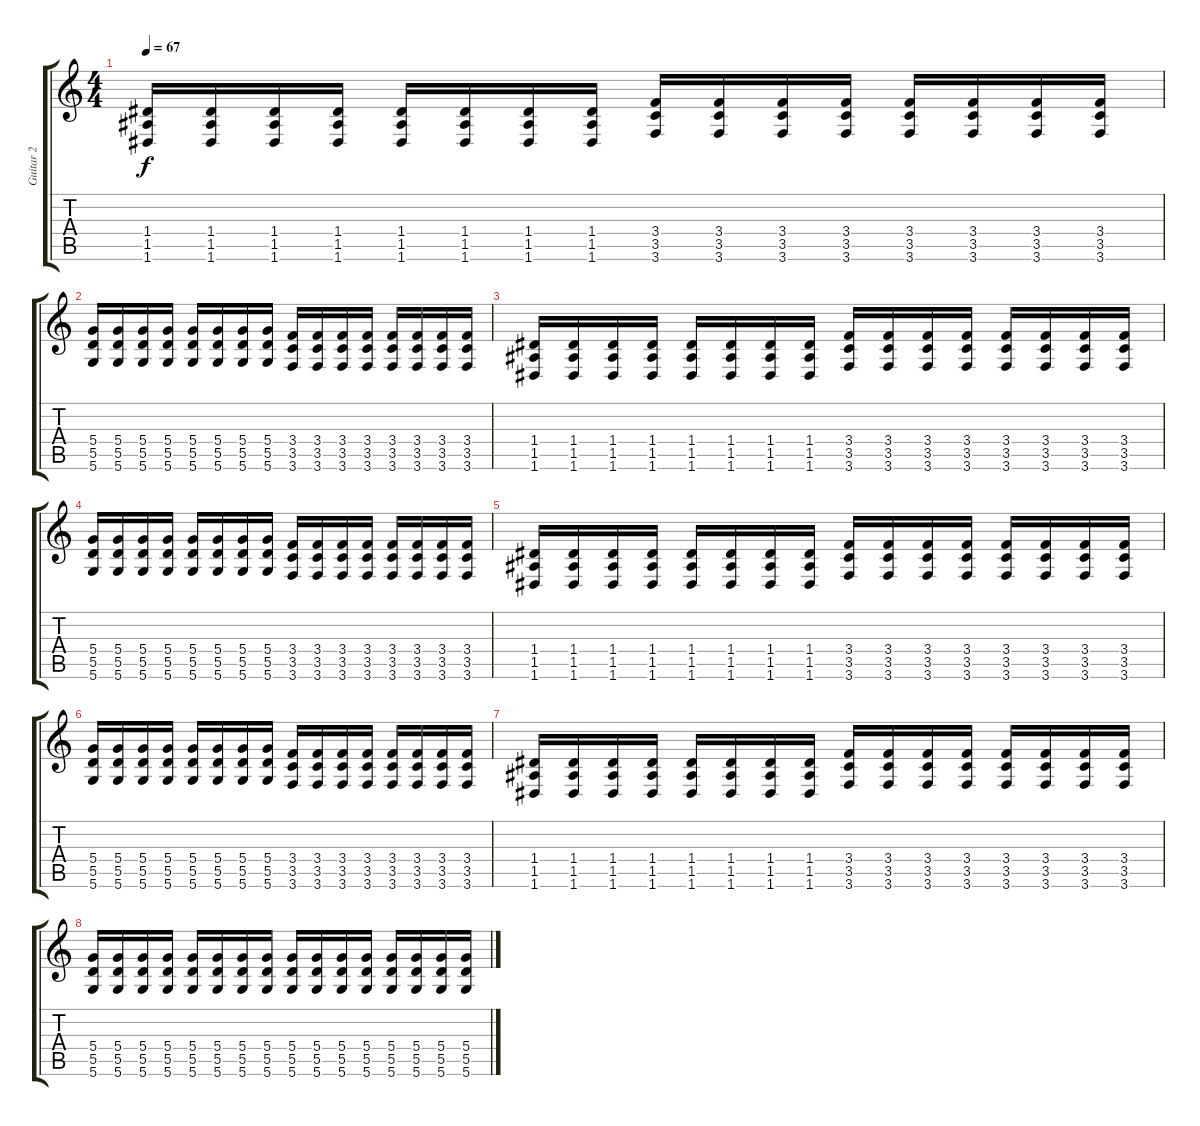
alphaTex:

\track ("Guitar 2" "Guitar 2") {instrument distortionguitar}
\staff {score tabs}
\tuning (E4 B3 G3 D3 A2 D2) {hide}
\ts (4 4)
\tempo 67
\clef g2
\ks c
(1.4 1.5 1.6).16{dy f} (1.4 1.5 1.6).16 (1.4 1.5 1.6).16 (1.4 1.5 1.6).16 (1.4 1.5 1.6).16 (1.4 1.5 1.6).16 (1.4 1.5 1.6).16 (1.4 1.5 1.6).16 (3.4 3.5 3.6).16 (3.4 3.5 3.6).16 (3.4 3.5 3.6).16 (3.4 3.5 3.6).16 (3.4 3.5 3.6).16 (3.4 3.5 3.6).16 (3.4 3.5 3.6).16 (3.4 3.5 3.6).16 |
(5.4 5.5 5.6).16 (5.4 5.5 5.6).16 (5.4 5.5 5.6).16 (5.4 5.5 5.6).16 (5.4 5.5 5.6).16 (5.4 5.5 5.6).16 (5.4 5.5 5.6).16 (5.4 5.5 5.6).16 (3.4 3.5 3.6).16 (3.4 3.5 3.6).16 (3.4 3.5 3.6).16 (3.4 3.5 3.6).16 (3.4 3.5 3.6).16 (3.4 3.5 3.6).16 (3.4 3.5 3.6).16 (3.4 3.5 3.6).16 |
(1.4 1.5 1.6).16 (1.4 1.5 1.6).16 (1.4 1.5 1.6).16 (1.4 1.5 1.6).16 (1.4 1.5 1.6).16 (1.4 1.5 1.6).16 (1.4 1.5 1.6).16 (1.4 1.5 1.6).16 (3.4 3.5 3.6).16 (3.4 3.5 3.6).16 (3.4 3.5 3.6).16 (3.4 3.5 3.6).16 (3.4 3.5 3.6).16 (3.4 3.5 3.6).16 (3.4 3.5 3.6).16 (3.4 3.5 3.6).16 |
(5.4 5.5 5.6).16 (5.4 5.5 5.6).16 (5.4 5.5 5.6).16 (5.4 5.5 5.6).16 (5.4 5.5 5.6).16 (5.4 5.5 5.6).16 (5.4 5.5 5.6).16 (5.4 5.5 5.6).16 (3.4 3.5 3.6).16 (3.4 3.5 3.6).16 (3.4 3.5 3.6).16 (3.4 3.5 3.6).16 (3.4 3.5 3.6).16 (3.4 3.5 3.6).16 (3.4 3.5 3.6).16 (3.4 3.5 3.6).16 |
(1.4 1.5 1.6).16 (1.4 1.5 1.6).16 (1.4 1.5 1.6).16 (1.4 1.5 1.6).16 (1.4 1.5 1.6).16 (1.4 1.5 1.6).16 (1.4 1.5 1.6).16 (1.4 1.5 1.6).16 (3.4 3.5 3.6).16 (3.4 3.5 3.6).16 (3.4 3.5 3.6).16 (3.4 3.5 3.6).16 (3.4 3.5 3.6).16 (3.4 3.5 3.6).16 (3.4 3.5 3.6).16 (3.4 3.5 3.6).16 |
(5.4 5.5 5.6).16 (5.4 5.5 5.6).16 (5.4 5.5 5.6).16 (5.4 5.5 5.6).16 (5.4 5.5 5.6).16 (5.4 5.5 5.6).16 (5.4 5.5 5.6).16 (5.4 5.5 5.6).16 (3.4 3.5 3.6).16 (3.4 3.5 3.6).16 (3.4 3.5 3.6).16 (3.4 3.5 3.6).16 (3.4 3.5 3.6).16 (3.4 3.5 3.6).16 (3.4 3.5 3.6).16 (3.4 3.5 3.6).16 |
(1.4 1.5 1.6).16 (1.4 1.5 1.6).16 (1.4 1.5 1.6).16 (1.4 1.5 1.6).16 (1.4 1.5 1.6).16 (1.4 1.5 1.6).16 (1.4 1.5 1.6).16 (1.4 1.5 1.6).16 (3.4 3.5 3.6).16 (3.4 3.5 3.6).16 (3.4 3.5 3.6).16 (3.4 3.5 3.6).16 (3.4 3.5 3.6).16 (3.4 3.5 3.6).16 (3.4 3.5 3.6).16 (3.4 3.5 3.6).16 |
(5.4 5.5 5.6).16 (5.4 5.5 5.6).16 (5.4 5.5 5.6).16 (5.4 5.5 5.6).16 (5.4 5.5 5.6).16 (5.4 5.5 5.6).16 (5.4 5.5 5.6).16 (5.4 5.5 5.6).16 (5.4 5.5 5.6).16 (5.4 5.5 5.6).16 (5.4 5.5 5.6).16 (5.4 5.5 5.6).16 (5.4 5.5 5.6).16 (5.4 5.5 5.6).16 (5.4 5.5 5.6).16 (5.4 5.5 5.6).16
